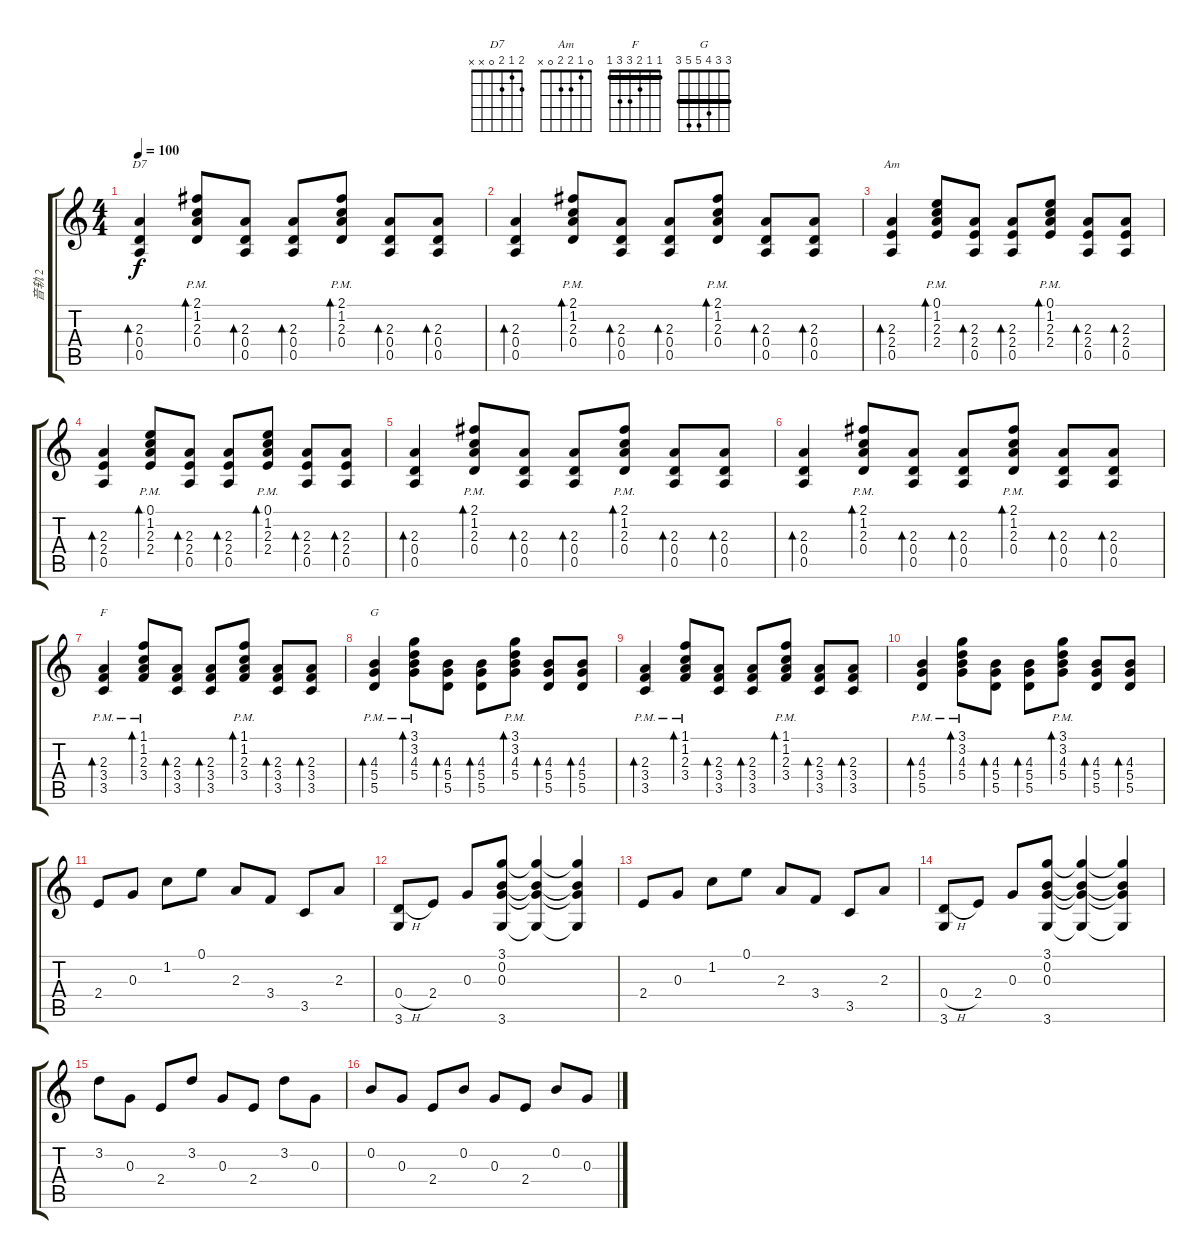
\track ("音轨 2" "音轨 2") {instrument acousticguitarnylon}
\staff {score tabs}
\tuning (E4 B3 G3 D3 A2 E2) {hide}
\chord ("D7" 2 1 2 0 x x)
\chord ("Am" 0 1 2 2 0 x)
\chord ("F" 1 1 2 3 3 1) {barre 1}
\chord ("G" 3 3 4 5 5 3) {barre 3}
\ts (4 4)
\tempo 100
\clef g2
\ks c
(2.3 0.4 0.5).4{bd 60 ch "D7" dy f} (2.1{pm} 1.2{pm} 2.3{pm} 0.4{pm}).8{bd 60} (2.3 0.4 0.5).8{bd 60} (2.3 0.4 0.5).8{bd 60} (2.1{pm} 1.2{pm} 2.3{pm} 0.4{pm}).8{bd 60} (2.3 0.4 0.5).8{bd 60} (2.3 0.4 0.5).8{bd 60} |
(2.3 0.4 0.5).4{bd 60} (2.1{pm} 1.2{pm} 2.3{pm} 0.4{pm}).8{bd 60} (2.3 0.4 0.5).8{bd 60} (2.3 0.4 0.5).8{bd 60} (2.1{pm} 1.2{pm} 2.3{pm} 0.4{pm}).8{bd 60} (2.3 0.4 0.5).8{bd 60} (2.3 0.4 0.5).8{bd 60} |
(2.3 2.4 0.5).4{bd 60 ch "Am"} (0.1{pm} 1.2{pm} 2.3{pm} 2.4{pm}).8{bd 60} (2.3 2.4 0.5).8{bd 60} (2.3 2.4 0.5).8{bd 60} (0.1{pm} 1.2{pm} 2.3{pm} 2.4{pm}).8{bd 60} (2.3 2.4 0.5).8{bd 60} (2.3 2.4 0.5).8{bd 60} |
(2.3 2.4 0.5).4{bd 60} (0.1{pm} 1.2{pm} 2.3{pm} 2.4{pm}).8{bd 60} (2.3 2.4 0.5).8{bd 60} (2.3 2.4 0.5).8{bd 60} (0.1{pm} 1.2{pm} 2.3{pm} 2.4{pm}).8{bd 60} (2.3 2.4 0.5).8{bd 60} (2.3 2.4 0.5).8{bd 60} |
(2.3 0.4 0.5).4{bd 60} (2.1{pm} 1.2{pm} 2.3{pm} 0.4{pm}).8{bd 60} (2.3 0.4 0.5).8{bd 60} (2.3 0.4 0.5).8{bd 60} (2.1{pm} 1.2{pm} 2.3{pm} 0.4{pm}).8{bd 60} (2.3 0.4 0.5).8{bd 60} (2.3 0.4 0.5).8{bd 60} |
(2.3 0.4 0.5).4{bd 60} (2.1{pm} 1.2{pm} 2.3{pm} 0.4{pm}).8{bd 60} (2.3 0.4 0.5).8{bd 60} (2.3 0.4 0.5).8{bd 60} (2.1{pm} 1.2{pm} 2.3{pm} 0.4{pm}).8{bd 60} (2.3 0.4 0.5).8{bd 60} (2.3 0.4 0.5).8{bd 60} |
(2.3{pm} 3.4 3.5{pm}).4{bd 60 ch "F"} (1.1{pm} 1.2{pm} 2.3{pm} 3.4{pm}).8{bd 60} (2.3 3.4 3.5).8{bd 60} (2.3 3.4 3.5).8{bd 60} (1.1{pm} 1.2{pm} 2.3{pm} 3.4{pm}).8{bd 60} (2.3 3.4 3.5).8{bd 60} (2.3 3.4 3.5).8{bd 60} |
(4.3{pm} 5.4 5.5{pm}).4{bd 60 ch "G"} (3.1{pm} 3.2{pm} 4.3{pm} 5.4{pm}).8{bd 60} (4.3 5.4 5.5).8{bd 60} (4.3 5.4 5.5).8{bd 60} (3.1{pm} 3.2{pm} 4.3{pm} 5.4{pm}).8{bd 60} (4.3 5.4 5.5).8{bd 60} (4.3 5.4 5.5).8{bd 60} |
(2.3{pm} 3.4 3.5{pm}).4{bd 60} (1.1{pm} 1.2{pm} 2.3{pm} 3.4{pm}).8{bd 60} (2.3 3.4 3.5).8{bd 60} (2.3 3.4 3.5).8{bd 60} (1.1{pm} 1.2{pm} 2.3{pm} 3.4{pm}).8{bd 60} (2.3 3.4 3.5).8{bd 60} (2.3 3.4 3.5).8{bd 60} |
(4.3{pm} 5.4 5.5{pm}).4{bd 60} (3.1{pm} 3.2{pm} 4.3{pm} 5.4{pm}).8{bd 60} (4.3 5.4 5.5).8{bd 60} (4.3 5.4 5.5).8{bd 60} (3.1{pm} 3.2{pm} 4.3{pm} 5.4{pm}).8{bd 60} (4.3 5.4 5.5).8{bd 60} (4.3 5.4 5.5).8{bd 60} |
2.4.8 0.3.8 1.2.8 0.1.8 2.3.8 3.4.8 3.5.8 2.3.8 |
(0.4{h} 3.6).8 2.4.8 0.3.8 (3.1 0.2 0.3 3.6).8 (3.1{t} 0.2{t} 0.3{t} 3.6{t}).4 (3.1{t} 0.2{t} 0.3{t} 3.6{t}).4 |
2.4.8 0.3.8 1.2.8 0.1.8 2.3.8 3.4.8 3.5.8 2.3.8 |
(0.4{h} 3.6).8 2.4.8 0.3.8 (3.1 0.2 0.3 3.6).8 (3.1{t} 0.2{t} 0.3{t} 3.6{t}).4 (3.1{t} 0.2{t} 0.3{t} 3.6{t}).4 |
3.2.8 0.3.8 2.4.8 3.2.8 0.3.8 2.4.8 3.2.8 0.3.8 |
0.2.8 0.3.8 2.4.8 0.2.8 0.3.8 2.4.8 0.2.8 0.3.8
